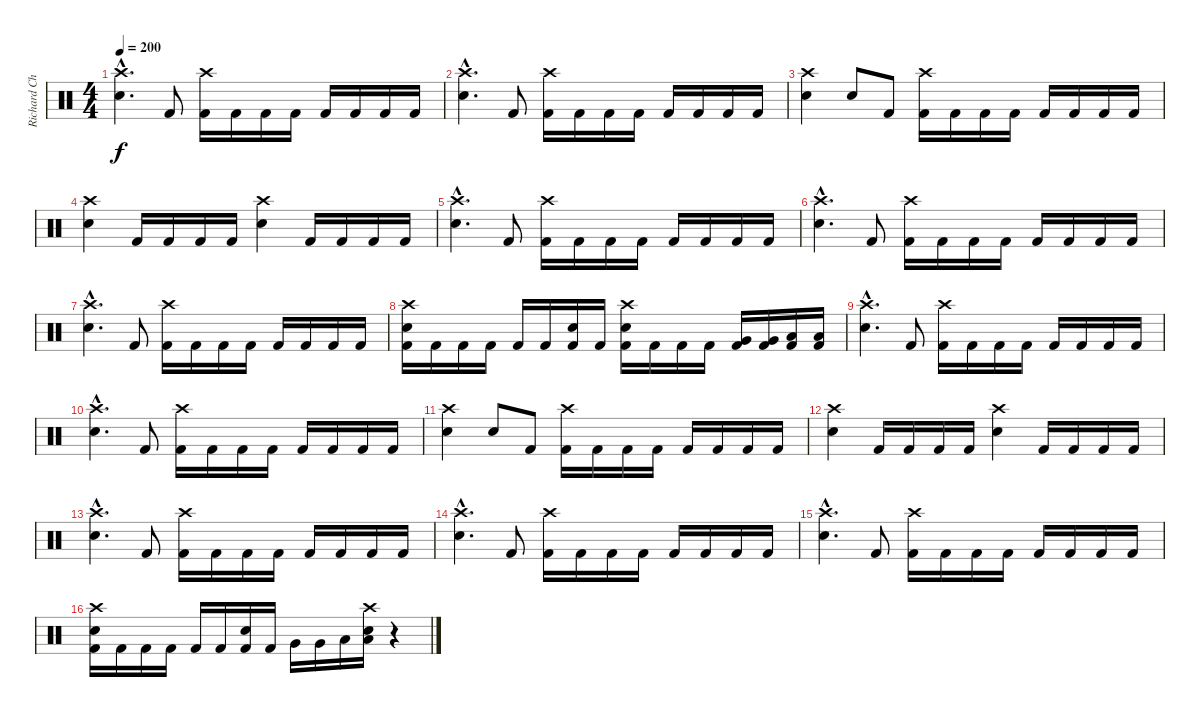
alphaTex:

\track ("Richard Christy" "Richard Ch") {instrument percussion}
\staff {score}
\articulation defaults
\ts (4 4)
\tempo 200
\clef neutral
\ks c
("Crash high (hit)"{hac} "Electric Snare (hit)"{hac}).4{d dy f} "Kick (hit) 2".8 ("Crash high (hit)" "Kick (hit) 2").16 "Kick (hit) 2".16 "Kick (hit) 2".16 "Kick (hit) 2".16 "Kick (hit) 2".16 "Kick (hit) 2".16 "Kick (hit) 2".16 "Kick (hit) 2".16 |
("Crash high (hit)"{hac} "Electric Snare (hit)"{hac}).4{d} "Kick (hit) 2".8 ("Crash high (hit)" "Kick (hit) 2").16 "Kick (hit) 2".16 "Kick (hit) 2".16 "Kick (hit) 2".16 "Kick (hit) 2".16 "Kick (hit) 2".16 "Kick (hit) 2".16 "Kick (hit) 2".16 |
("Crash high (hit)" "Electric Snare (hit)").4 "Electric Snare (hit)".8 "Kick (hit) 2".8 ("Crash high (hit)" "Kick (hit) 2").16 "Kick (hit) 2".16 "Kick (hit) 2".16 "Kick (hit) 2".16 "Kick (hit) 2".16 "Kick (hit) 2".16 "Kick (hit) 2".16 "Kick (hit) 2".16 |
("Crash high (hit)" "Electric Snare (hit)").4 "Kick (hit) 2".16 "Kick (hit) 2".16 "Kick (hit) 2".16 "Kick (hit) 2".16 ("Crash high (hit)" "Electric Snare (hit)").4 "Kick (hit) 2".16 "Kick (hit) 2".16 "Kick (hit) 2".16 "Kick (hit) 2".16 |
("Crash high (hit)"{hac} "Electric Snare (hit)"{hac}).4{d} "Kick (hit) 2".8 ("Crash high (hit)" "Kick (hit) 2").16 "Kick (hit) 2".16 "Kick (hit) 2".16 "Kick (hit) 2".16 "Kick (hit) 2".16 "Kick (hit) 2".16 "Kick (hit) 2".16 "Kick (hit) 2".16 |
("Crash high (hit)"{hac} "Electric Snare (hit)"{hac}).4{d} "Kick (hit) 2".8 ("Crash high (hit)" "Kick (hit) 2").16 "Kick (hit) 2".16 "Kick (hit) 2".16 "Kick (hit) 2".16 "Kick (hit) 2".16 "Kick (hit) 2".16 "Kick (hit) 2".16 "Kick (hit) 2".16 |
("Crash high (hit)"{hac} "Electric Snare (hit)"{hac}).4{d} "Kick (hit) 2".8 ("Crash high (hit)" "Kick (hit) 2").16 "Kick (hit) 2".16 "Kick (hit) 2".16 "Kick (hit) 2".16 "Kick (hit) 2".16 "Kick (hit) 2".16 "Kick (hit) 2".16 "Kick (hit) 2".16 |
("Crash high (hit)" "Electric Snare (hit)" "Kick (hit) 2").16 "Kick (hit) 2".16 "Kick (hit) 2".16 "Kick (hit) 2".16 "Kick (hit) 2".16 "Kick (hit) 2".16 ("Electric Snare (hit)" "Kick (hit) 2").16 "Kick (hit) 2".16 ("Crash high (hit)" "Electric Snare (hit)" "Kick (hit) 2").16 "Kick (hit) 2".16 "Kick (hit) 2".16 "Kick (hit) 2".16 ("Very Low Tom (hit)" "Kick (hit) 2").16 ("Very Low Tom (hit)" "Kick (hit) 2").16 ("Low Floor Tom (hit)" "Kick (hit) 2").16 ("Low Floor Tom (hit)" "Kick (hit) 2").16 |
("Crash high (hit)"{hac} "Electric Snare (hit)"{hac}).4{d} "Kick (hit) 2".8 ("Crash high (hit)" "Kick (hit) 2").16 "Kick (hit) 2".16 "Kick (hit) 2".16 "Kick (hit) 2".16 "Kick (hit) 2".16 "Kick (hit) 2".16 "Kick (hit) 2".16 "Kick (hit) 2".16 |
("Crash high (hit)"{hac} "Electric Snare (hit)"{hac}).4{d} "Kick (hit) 2".8 ("Crash high (hit)" "Kick (hit) 2").16 "Kick (hit) 2".16 "Kick (hit) 2".16 "Kick (hit) 2".16 "Kick (hit) 2".16 "Kick (hit) 2".16 "Kick (hit) 2".16 "Kick (hit) 2".16 |
("Crash high (hit)" "Electric Snare (hit)").4 "Electric Snare (hit)".8 "Kick (hit) 2".8 ("Crash high (hit)" "Kick (hit) 2").16 "Kick (hit) 2".16 "Kick (hit) 2".16 "Kick (hit) 2".16 "Kick (hit) 2".16 "Kick (hit) 2".16 "Kick (hit) 2".16 "Kick (hit) 2".16 |
("Crash high (hit)" "Electric Snare (hit)").4 "Kick (hit) 2".16 "Kick (hit) 2".16 "Kick (hit) 2".16 "Kick (hit) 2".16 ("Crash high (hit)" "Electric Snare (hit)").4 "Kick (hit) 2".16 "Kick (hit) 2".16 "Kick (hit) 2".16 "Kick (hit) 2".16 |
("Crash high (hit)"{hac} "Electric Snare (hit)"{hac}).4{d} "Kick (hit) 2".8 ("Crash high (hit)" "Kick (hit) 2").16 "Kick (hit) 2".16 "Kick (hit) 2".16 "Kick (hit) 2".16 "Kick (hit) 2".16 "Kick (hit) 2".16 "Kick (hit) 2".16 "Kick (hit) 2".16 |
("Crash high (hit)"{hac} "Electric Snare (hit)"{hac}).4{d} "Kick (hit) 2".8 ("Crash high (hit)" "Kick (hit) 2").16 "Kick (hit) 2".16 "Kick (hit) 2".16 "Kick (hit) 2".16 "Kick (hit) 2".16 "Kick (hit) 2".16 "Kick (hit) 2".16 "Kick (hit) 2".16 |
("Crash high (hit)"{hac} "Electric Snare (hit)"{hac}).4{d} "Kick (hit) 2".8 ("Crash high (hit)" "Kick (hit) 2").16 "Kick (hit) 2".16 "Kick (hit) 2".16 "Kick (hit) 2".16 "Kick (hit) 2".16 "Kick (hit) 2".16 "Kick (hit) 2".16 "Kick (hit) 2".16 |
("Crash high (hit)" "Electric Snare (hit)" "Kick (hit) 2").16 "Kick (hit) 2".16 "Kick (hit) 2".16 "Kick (hit) 2".16 "Kick (hit) 2".16 "Kick (hit) 2".16 ("Electric Snare (hit)" "Kick (hit) 2").16 "Kick (hit) 2".16 "Very Low Tom (hit)".16 "Very Low Tom (hit)".16 "Low Floor Tom (hit)".16 ("Crash high (hit)" "Low Floor Tom (hit)" "Electric Snare (hit)").16 r.4
